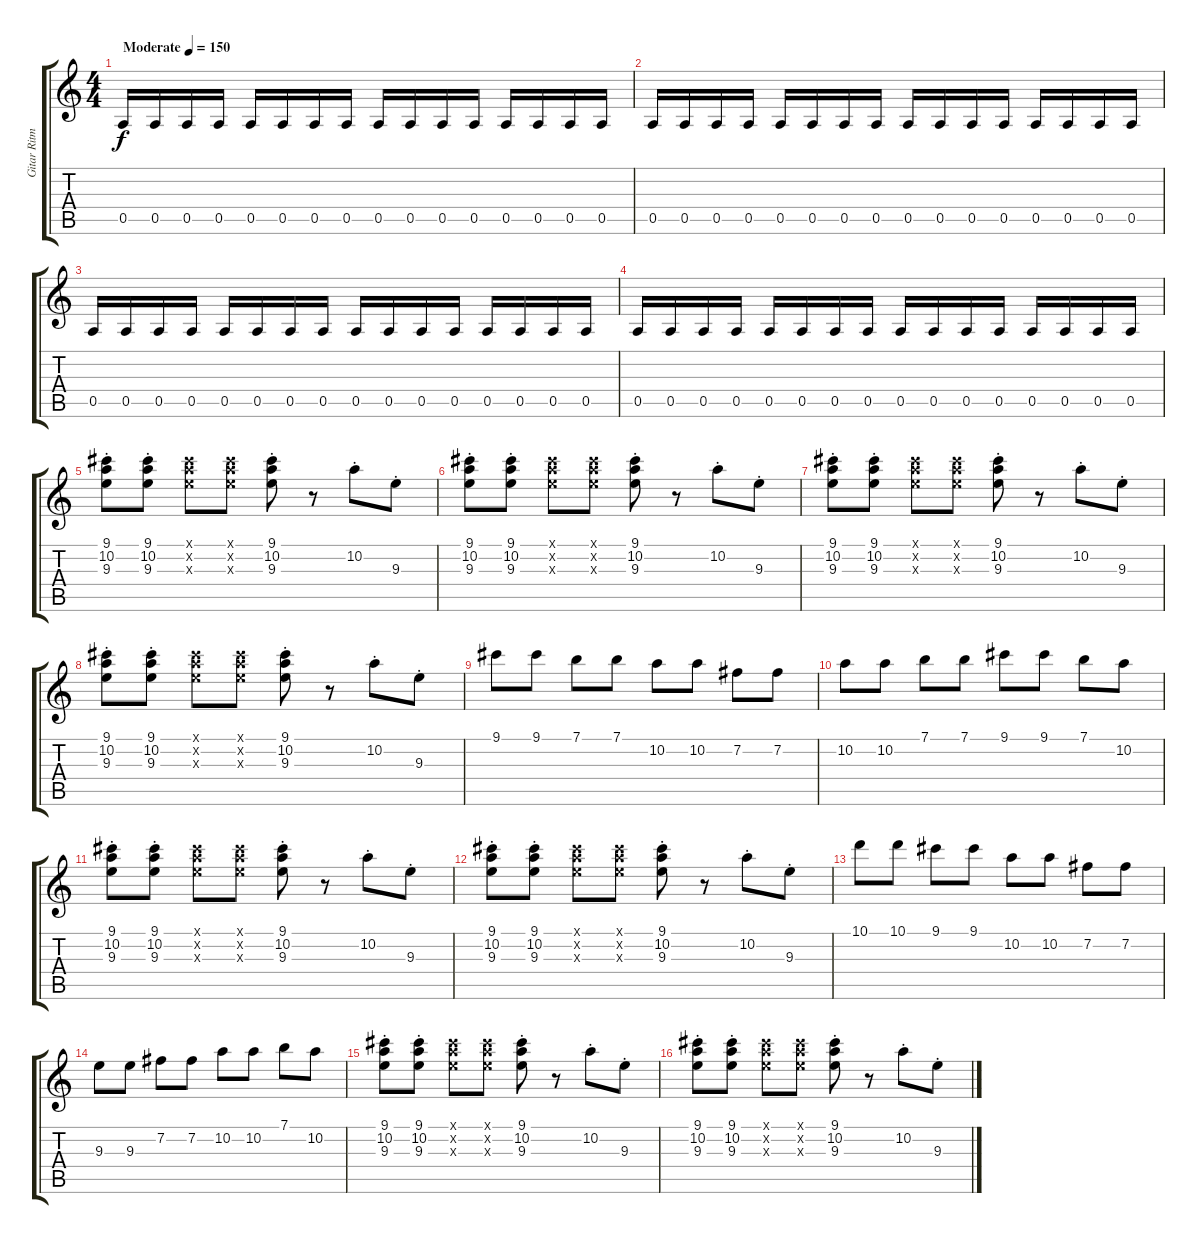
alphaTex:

\track ("Gitar Ritma" "Gitar Ritm") {instrument distortionguitar}
\staff {score tabs}
\tuning (E4 B3 G3 D3 A2 E2) {hide}
\ts (4 4)
\tempo (150 "Moderate")
\clef g2
\ks c
0.5.16{dy f instrument distortionguitar} 0.5.16 0.5.16 0.5.16 0.5.16 0.5.16 0.5.16 0.5.16 0.5.16 0.5.16 0.5.16 0.5.16 0.5.16 0.5.16 0.5.16 0.5.16 |
0.5.16 0.5.16 0.5.16 0.5.16 0.5.16 0.5.16 0.5.16 0.5.16 0.5.16 0.5.16 0.5.16 0.5.16 0.5.16 0.5.16 0.5.16 0.5.16 |
0.5.16 0.5.16 0.5.16 0.5.16 0.5.16 0.5.16 0.5.16 0.5.16 0.5.16 0.5.16 0.5.16 0.5.16 0.5.16 0.5.16 0.5.16 0.5.16 |
0.5.16 0.5.16 0.5.16 0.5.16 0.5.16 0.5.16 0.5.16 0.5.16 0.5.16 0.5.16 0.5.16 0.5.16 0.5.16 0.5.16 0.5.16 0.5.16 |
(9.1{st} 10.2{st} 9.3{st}).8 (9.1{st} 10.2{st} 9.3{st}).8 (9.1{x} 10.2{x} 9.3{x}).8 (9.1{x} 10.2{x} 9.3{x}).8 (9.1 10.2{st} 9.3).8 r.8 10.2{st}.8 9.3{st}.8 |
(9.1{st} 10.2{st} 9.3{st}).8 (9.1{st} 10.2{st} 9.3{st}).8 (9.1{x} 10.2{x} 9.3{x}).8 (9.1{x} 10.2{x} 9.3{x}).8 (9.1 10.2{st} 9.3).8 r.8 10.2{st}.8 9.3{st}.8 |
(9.1{st} 10.2{st} 9.3{st}).8 (9.1{st} 10.2{st} 9.3{st}).8 (9.1{x} 10.2{x} 9.3{x}).8 (9.1{x} 10.2{x} 9.3{x}).8 (9.1 10.2{st} 9.3).8 r.8 10.2{st}.8 9.3{st}.8 |
(9.1{st} 10.2{st} 9.3{st}).8 (9.1{st} 10.2{st} 9.3{st}).8 (9.1{x} 10.2{x} 9.3{x}).8 (9.1{x} 10.2{x} 9.3{x}).8 (9.1 10.2{st} 9.3).8 r.8 10.2{st}.8 9.3{st}.8 |
9.1.8 9.1.8 7.1.8 7.1.8 10.2.8 10.2.8 7.2.8 7.2.8 |
10.2.8 10.2.8 7.1.8 7.1.8 9.1.8 9.1.8 7.1.8 10.2.8 |
(9.1{st} 10.2{st} 9.3{st}).8 (9.1{st} 10.2{st} 9.3{st}).8 (9.1{x} 10.2{x} 9.3{x}).8 (9.1{x} 10.2{x} 9.3{x}).8 (9.1 10.2{st} 9.3).8 r.8 10.2{st}.8 9.3{st}.8 |
(9.1{st} 10.2{st} 9.3{st}).8 (9.1{st} 10.2{st} 9.3{st}).8 (9.1{x} 10.2{x} 9.3{x}).8 (9.1{x} 10.2{x} 9.3{x}).8 (9.1 10.2{st} 9.3).8 r.8 10.2{st}.8 9.3{st}.8 |
10.1.8 10.1.8 9.1.8 9.1.8 10.2.8 10.2.8 7.2.8 7.2.8 |
9.3.8 9.3.8 7.2.8 7.2.8 10.2.8 10.2.8 7.1.8 10.2.8 |
(9.1{st} 10.2{st} 9.3{st}).8 (9.1{st} 10.2{st} 9.3{st}).8 (9.1{x} 10.2{x} 9.3{x}).8 (9.1{x} 10.2{x} 9.3{x}).8 (9.1 10.2{st} 9.3).8 r.8 10.2{st}.8 9.3{st}.8 |
(9.1{st} 10.2{st} 9.3{st}).8 (9.1{st} 10.2{st} 9.3{st}).8 (9.1{x} 10.2{x} 9.3{x}).8 (9.1{x} 10.2{x} 9.3{x}).8 (9.1 10.2{st} 9.3).8 r.8 10.2{st}.8 9.3{st}.8
